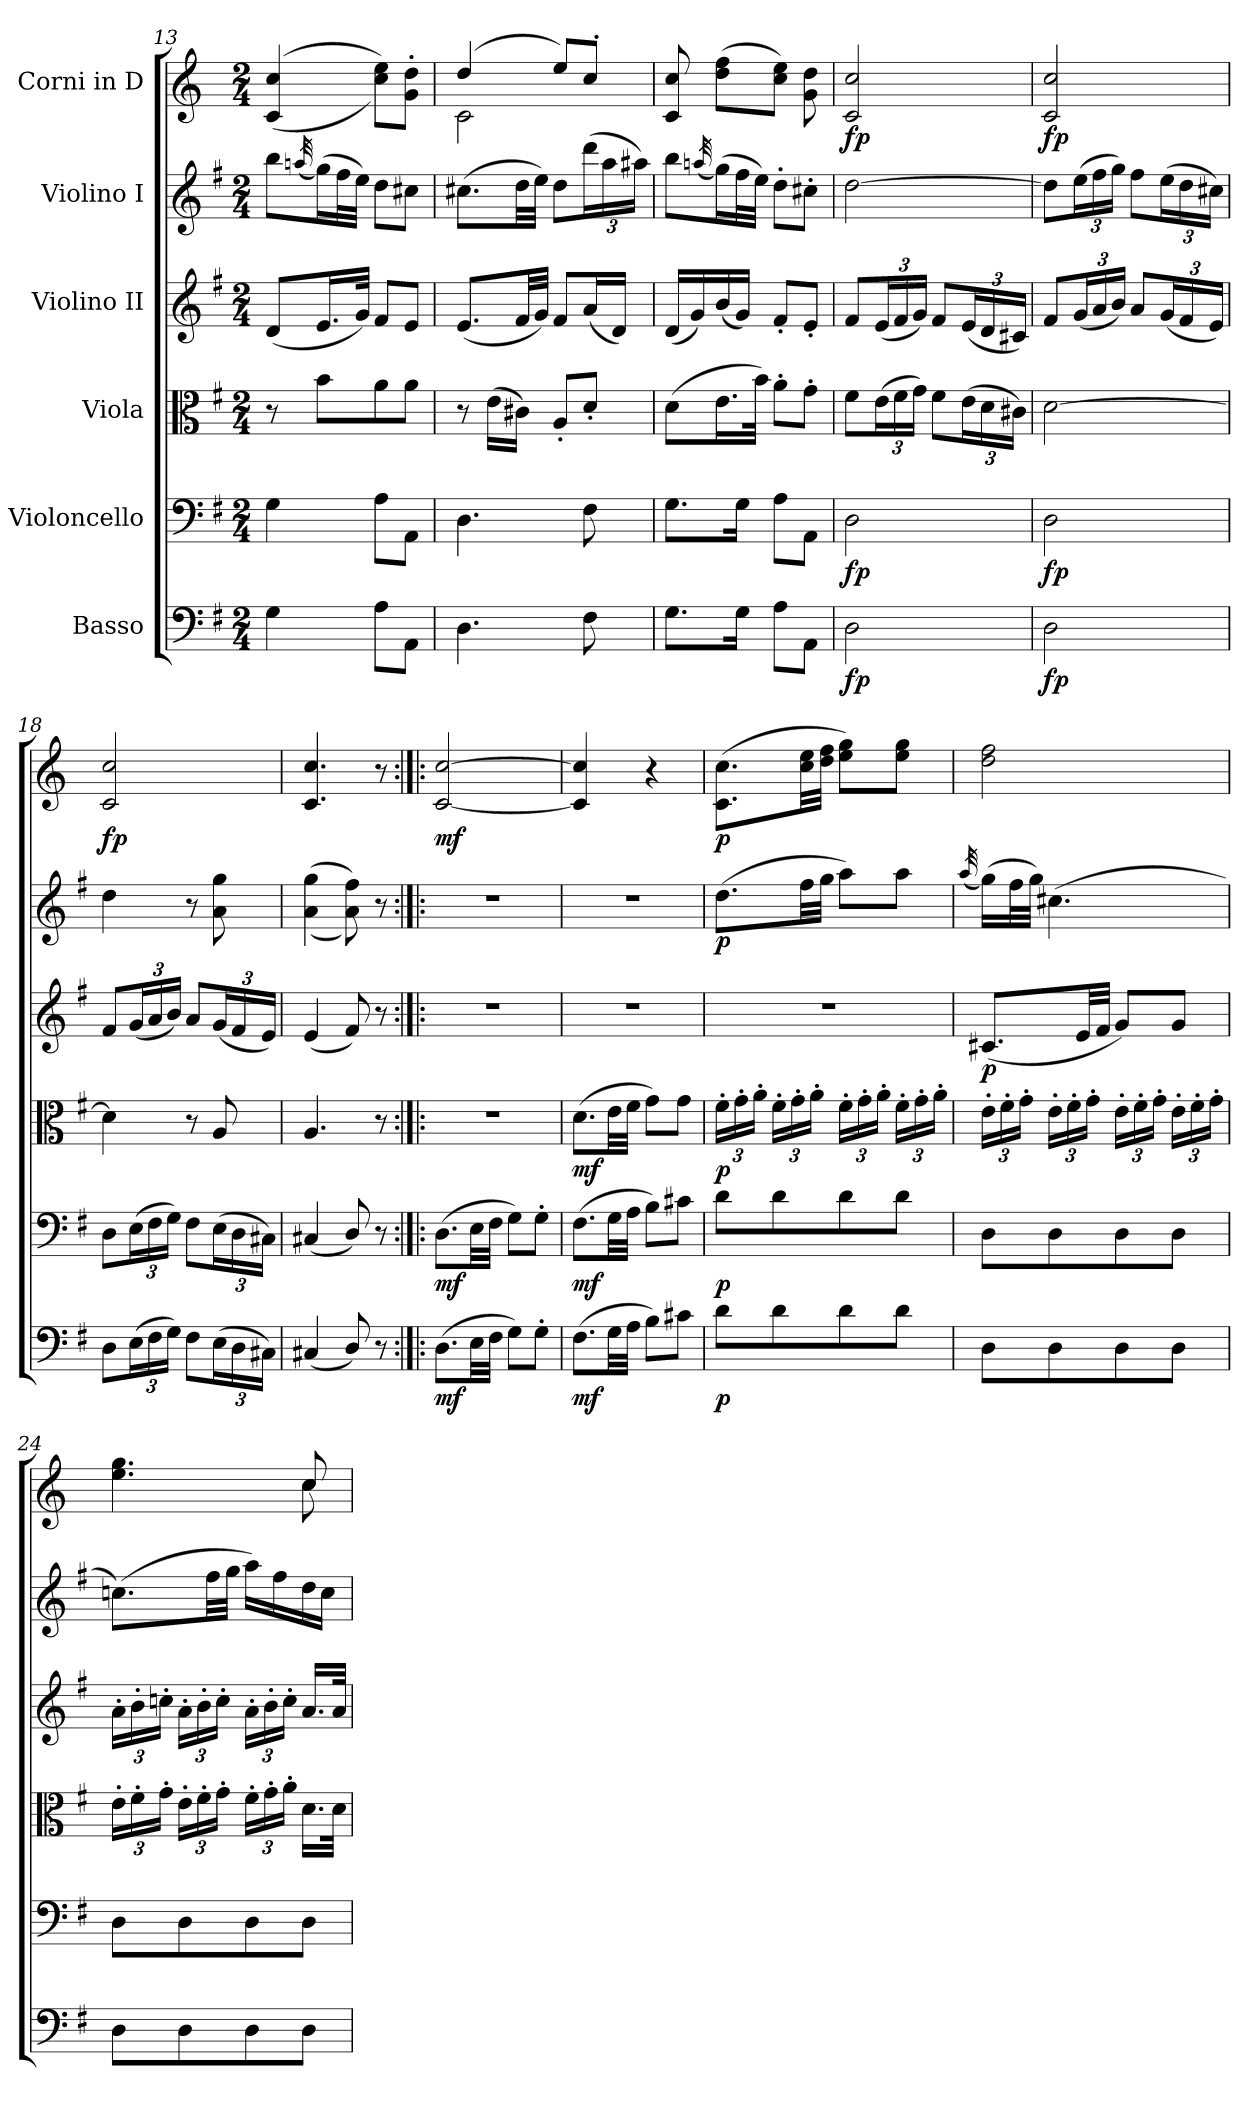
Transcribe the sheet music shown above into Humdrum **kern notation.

**kern	**dynam	**kern	**dynam	**kern	**dynam	**kern	**dynam	**kern	**dynam	**kern	**dynam
*part6	*part6	*part5	*part5	*part4	*part4	*part3	*part3	*part2	*part2	*part1	*part1
*staff6	*staff6	*staff5	*staff5	*staff4	*staff4	*staff3	*staff3	*staff2	*staff2	*staff1	*staff1
*I"Basso	*	*I"Violoncello	*	*I"Viola	*	*I"Violino II	*	*I"Violino I	*	*I"Corni in D	*
!!LO:LB:g=z
*clefF4	*	*clefF4	*	*clefC3	*	*clefG2	*	*clefG2	*	*clefG2	*
*ITrd7c12	*	*	*	*	*	*	*	*	*	*ITrd6c10	*
*k[f#]	*	*k[f#]	*	*k[f#]	*	*k[f#]	*	*k[f#]	*	*k[f#c#]	*
*M2/4	*	*M2/4	*	*M2/4	*	*M2/4	*	*M2/4	*	*M2/4	*
=13	=13	=13	=13	=13	=13	=13	=13	=13	=13	=13	=13
4GG\	.	4G\	.	8r	.	(<8d/L	.	8bb\L	.	(>(<4D/ 4d/	.
.	.	.	.	.	.	.	.	(<32qaan/	.	.	.
.	.	.	.	8b\L	.	16.e/L	.	(>16gg\L)	.	.	.
.	.	.	.	.	.	.	.	32ff#\L	.	.	.
.	.	.	.	.	.	32g/JJk)	.	32ee\JJJ)	.	.	.
8AA\L	.	8A\L	.	8a\	.	8f#/L	.	8dd\L	.	8d\ 8f#\L))	.
8AAA\J	.	8AA\J	.	8a\J	.	8e/J	.	8cc#X\J	.	8A\' 8e\'J	.
=14	=14	=14	=14	=14	=14	=14	=14	=14	=14	=14	=14
*	*	*	*	*	*	*	*	*	*	*^	*
4.DD\	.	4.D\	.	8r	.	(<8.e/L	.	(>8.cc#X\L	.	(>4e/	2D\	.
.	.	.	.	(>16e\LL	.	.	.	.	.	.	.	.
.	.	.	.	16c#X\JJ)	.	32f#/LL	.	32dd\LL	.	.	.	.
.	.	.	.	.	.	32g/JJJ)	.	32ee\JJJ)	.	.	.	.
.	.	.	.	8A'/L	.	8f#/L	.	8dd\L	.	8f#/L)	.	.
*	*	*	*	*	*	*	*	*Xbrackettup	*	*	*	*
8FF#\	.	8F#\	.	8d'/J	.	(<16a/L	.	(>24ddd\L	.	8d'/J	.	.
.	.	.	.	.	.	.	.	24aa\	.	.	.	.
.	.	.	.	.	.	16d/JJ)	.	.	.	.	.	.
.	.	.	.	.	.	.	.	24aa#X\JJ)	.	.	.	.
*	*	*	*	*	*	*	*	*	*	*v	*v	*
=15	=15	=15	=15	=15	=15	=15	=15	=15	=15	=15	=15
8.GG\L	.	8.G\L	.	(>8d\L	.	(<16d/LL	.	8bb\L	.	8D/ 8d/	.
.	.	.	.	.	.	16g/)	.	.	.	.	.
.	.	.	.	.	.	.	.	(<32qaan/	.	.	.
.	.	.	.	16.e\L	.	(<16b/	.	(>16gg\L)	.	(>8e\ 8g\L	.
16GG\Jk	.	16G\Jk	.	.	.	16g/JJ)	.	32ff#\L	.	.	.
.	.	.	.	32b\JJk)	.	.	.	32ee\JJJ)	.	.	.
8AA\L	.	8A\L	.	8a'\L	.	8f#'/L	.	8dd'\L	.	8d\ 8f#\J)	.
8AAA\J	.	8AA\J	.	8g'\J	.	8e'/J	.	8cc#X'\J	.	8A\ 8e\	.
=16	=16	=16	=16	=16	=16	=16	=16	=16	=16	=16	=16
!	!LO:DY:b	!	!LO:DY:b	!	!	!	!	!	!	!	!LO:DY:b
2DD\	fp	2D\	fp	8f#\L	.	8f#/L	.	[2dd\	.	2D/ 2d/	fp
*	*	*	*	*Xbrackettup	*	*Xbrackettup	*	*	*	*	*
.	.	.	.	(>24e\L	.	(<24e/L	.	.	.	.	.
.	.	.	.	24f#\	.	24f#/	.	.	.	.	.
.	.	.	.	24g\JJ)	.	24g/JJ)	.	.	.	.	.
.	.	.	.	8f#\L	.	8f#/L	.	.	.	.	.
.	.	.	.	(>24e\L	.	(<24e/L	.	.	.	.	.
.	.	.	.	24d\	.	24d/	.	.	.	.	.
.	.	.	.	24c#X\JJ)	.	24c#X/JJ)	.	.	.	.	.
=17	=17	=17	=17	=17	=17	=17	=17	=17	=17	=17	=17
!	!LO:DY:b	!	!LO:DY:b	!	!	!	!	!	!	!	!LO:DY:b
2DD\	fp	2D\	fp	[2d\	.	8f#/L	.	8dd\L]	.	2D/ 2d/	fp
.	.	.	.	.	.	(<24g/L	.	(>24ee\L	.	.	.
.	.	.	.	.	.	24a/	.	24ff#\	.	.	.
.	.	.	.	.	.	24b/JJ)	.	24gg\JJ)	.	.	.
.	.	.	.	.	.	8a/L	.	8ff#\L	.	.	.
.	.	.	.	.	.	(<24g/L	.	(>24ee\L	.	.	.
.	.	.	.	.	.	24f#/	.	24dd\	.	.	.
.	.	.	.	.	.	24e/JJ)	.	24cc#X\JJ)	.	.	.
=18	=18	=18	=18	=18	=18	=18	=18	=18	=18	=18	=18
!	!	!	!	!	!	!	!	!	!	!	!LO:DY:b
8DD\L	.	8D\L	.	4d\]	.	8f#/L	.	4dd\	.	2D/ 2d/	fp
*Xbrackettup	*	*Xbrackettup	*	*	*	*	*	*	*	*	*
(>24EE\L	.	(>24E\L	.	.	.	(<24g/L	.	.	.	.	.
24FF#\	.	24F#\	.	.	.	24a/	.	.	.	.	.
24GG\JJ)	.	24G\JJ)	.	.	.	24b/JJ)	.	.	.	.	.
8FF#\L	.	8F#\L	.	8r	.	8a/L	.	8r	.	.	.
(>24EE\L	.	(>24E\L	.	8A/	.	(<24g/L	.	8a\ 8gg\	.	.	.
24DD\	.	24D\	.	.	.	24f#/	.	.	.	.	.
24CC#X\JJ)	.	24C#X\JJ)	.	.	.	24e/JJ)	.	.	.	.	.
=19	=19	=19	=19	=19	=19	=19	=19	=19	=19	=19	=19
(<4CC#X/	.	(<4C#X/	.	4.A/	.	(<4e/	.	(>(<4a\ 4gg\	.	4.D/ 4.d/	.
8DD/)	.	8D/)	.	.	.	8f#/)	.	8a\ 8ff#\))	.	.	.
8r	.	8r	.	8r	.	8r	.	8r	.	8r	.
!!LO:PB:g=z
=20:|!|:	=20:|!|:	=20:|!|:	=20:|!|:	=20:|!|:	=20:|!|:	=20:|!|:	=20:|!|:	=20:|!|:	=20:|!|:	=20:|!|:	=20:|!|:
!	!LO:DY:b	!	!LO:DY:b	!	!	!	!	!	!	!	!LO:DY:b
(>8.DD\L	mf	(>8.D\L	mf	2r	.	2r	.	2r	.	[2D/ [2d/	mf
32EE\LL	.	32E\LL	.	.	.	.	.	.	.	.	.
32FF#\JJJ	.	32F#\JJJ	.	.	.	.	.	.	.	.	.
8GG\L)	.	8G\L)	.	.	.	.	.	.	.	.	.
8GG'\J	.	8G'\J	.	.	.	.	.	.	.	.	.
=21	=21	=21	=21	=21	=21	=21	=21	=21	=21	=21	=21
!	!LO:DY:b	!	!LO:DY:b	!	!LO:DY:b	!	!	!	!	!	!
(>8.FF#\L	mf	(>8.F#\L	mf	(>8.d\L	mf	2r	.	2r	.	4D/] 4d/]	.
32GG\LL	.	32G\LL	.	32e\LL	.	.	.	.	.	.	.
32AA\JJJ	.	32A\JJJ	.	32f#\JJJ	.	.	.	.	.	.	.
8BB\L)	.	8B\L)	.	8g\L)	.	.	.	.	.	4r	.
8C#X\J	.	8c#X\J	.	8g\J	.	.	.	.	.	.	.
=22	=22	=22	=22	=22	=22	=22	=22	=22	=22	=22	=22
!	!LO:DY:b	!	!LO:DY:b	!	!LO:DY:b	!	!	!	!LO:DY:b	!	!LO:DY:b
8D\L	p	8d\L	p	24f#'\LL	p	2r	.	(>8.dd\L	p	(>8.D\ 8.d\L	p
.	.	.	.	24g'\	.	.	.	.	.	.	.
.	.	.	.	24a'\JJ	.	.	.	.	.	.	.
8D\	.	8d\	.	24f#'\LL	.	.	.	.	.	.	.
.	.	.	.	24g'\	.	.	.	.	.	.	.
.	.	.	.	.	.	.	.	32ff#\LL	.	32d\ 32f#\LL	.
.	.	.	.	24a'\JJ	.	.	.	.	.	.	.
.	.	.	.	.	.	.	.	32gg\JJJ	.	32e\ 32g\JJJ	.
8D\	.	8d\	.	24f#'\LL	.	.	.	8aa\L)	.	8f#\ 8a\L)	.
.	.	.	.	24g'\	.	.	.	.	.	.	.
.	.	.	.	24a'\JJ	.	.	.	.	.	.	.
8D\J	.	8d\J	.	24f#'\LL	.	.	.	8aa\J	.	8f#\ 8a\J	.
.	.	.	.	24g'\	.	.	.	.	.	.	.
.	.	.	.	24a'\JJ	.	.	.	.	.	.	.
=23	=23	=23	=23	=23	=23	=23	=23	=23	=23	=23	=23
.	.	.	.	.	.	.	.	(<32qaa/	.	.	.
!	!	!	!	!	!	!	!LO:DY:b	!	!	!	!
8DD\L	.	8D\L	.	24e'\LL	.	(<8.c#X/L	p	(>16gg\LL)	.	2e\ 2g\	.
.	.	.	.	24f#'\	.	.	.	.	.	.	.
.	.	.	.	.	.	.	.	32ff#\L	.	.	.
.	.	.	.	24g'\JJ	.	.	.	.	.	.	.
.	.	.	.	.	.	.	.	32gg\JJJ)	.	.	.
8DD\	.	8D\	.	24e'\LL	.	.	.	(>4.cc#X\	.	.	.
.	.	.	.	24f#'\	.	.	.	.	.	.	.
.	.	.	.	.	.	32e/LL	.	.	.	.	.
.	.	.	.	24g'\JJ	.	.	.	.	.	.	.
.	.	.	.	.	.	32f#/JJJ	.	.	.	.	.
8DD\	.	8D\	.	24e'\LL	.	8g/L)	.	.	.	.	.
.	.	.	.	24f#'\	.	.	.	.	.	.	.
.	.	.	.	24g'\JJ	.	.	.	.	.	.	.
8DD\J	.	8D\J	.	24e'\LL	.	8g/J	.	.	.	.	.
.	.	.	.	24f#'\	.	.	.	.	.	.	.
.	.	.	.	24g'\JJ	.	.	.	.	.	.	.
=24	=24	=24	=24	=24	=24	=24	=24	=24	=24	=24	=24
*	*	*	*	*	*	*	*	*	*	*^	*
8DD\L	.	8D\L	.	24e'\LL	.	24a'\LL	.	(>8.ccn\L)	.	4.f#\ 4.a\	4.ryy	.
.	.	.	.	24f#'\	.	24b'\	.	.	.	.	.	.
.	.	.	.	24g'\JJ	.	24ccn'\JJ	.	.	.	.	.	.
8DD\	.	8D\	.	24e'\LL	.	24a'\LL	.	.	.	.	.	.
.	.	.	.	24f#'\	.	24b'\	.	.	.	.	.	.
.	.	.	.	.	.	.	.	32ff#\LL	.	.	.	.
.	.	.	.	24g'\JJ	.	24cc'\JJ	.	.	.	.	.	.
.	.	.	.	.	.	.	.	32gg\JJJ	.	.	.	.
8DD\	.	8D\	.	24f#'\LL	.	24a'\LL	.	16aa\LL)	.	.	.	.
.	.	.	.	24g'\	.	24b'\	.	.	.	.	.	.
.	.	.	.	.	.	.	.	16ff#\	.	.	.	.
.	.	.	.	24a'\JJ	.	24cc'\JJ	.	.	.	.	.	.
8DD\J	.	8D\J	.	16.d\LL	.	16.a/LL	.	16dd\	.	8d/	8d\	.
.	.	.	.	.	.	.	.	16cc\JJ	.	.	.	.
.	.	.	.	32d\JJk	.	32a/JJk	.	.	.	.	.	.
*	*	*	*	*	*	*	*	*	*	*v	*v	*
=	=	=	=	=	=	=	=	=	=	=	=
*-	*-	*-	*-	*-	*-	*-	*-	*-	*-	*-	*-
